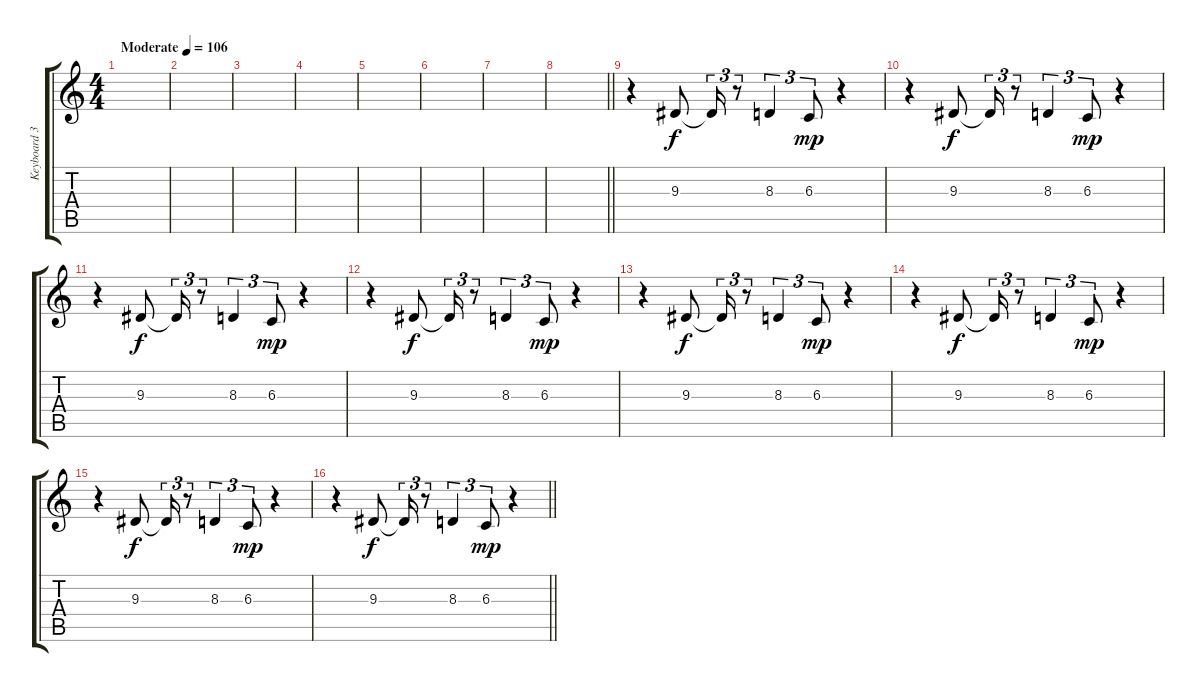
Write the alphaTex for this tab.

\track ("Keyboard 3" "Keyboard 3") {instrument rockorgan}
\staff {score tabs}
\tuning (Eb4 Bb3 Gb3 Db3 Ab2 Eb2) {hide}
\ts (4 4)
\tempo (106 "Moderate")
\clef g2
\ks c
|
|
|
|
|
|
|
\barLineRight lightlight
|
\section ("" "")
r.4 9.3.8 9.3{t}.16{tu (3 2)} r.8{tu (3 2)} 8.3.4{tu (3 2)} 6.3.8{tu (3 2) dy mp} r.4 |
r.4 9.3.8{dy f} 9.3{t}.16{tu (3 2)} r.8{tu (3 2)} 8.3.4{tu (3 2)} 6.3.8{tu (3 2) dy mp} r.4 |
r.4 9.3.8{dy f} 9.3{t}.16{tu (3 2)} r.8{tu (3 2)} 8.3.4{tu (3 2)} 6.3.8{tu (3 2) dy mp} r.4 |
r.4 9.3.8{dy f} 9.3{t}.16{tu (3 2)} r.8{tu (3 2)} 8.3.4{tu (3 2)} 6.3.8{tu (3 2) dy mp} r.4 |
r.4 9.3.8{dy f} 9.3{t}.16{tu (3 2)} r.8{tu (3 2)} 8.3.4{tu (3 2)} 6.3.8{tu (3 2) dy mp} r.4 |
r.4 9.3.8{dy f} 9.3{t}.16{tu (3 2)} r.8{tu (3 2)} 8.3.4{tu (3 2)} 6.3.8{tu (3 2) dy mp} r.4 |
r.4 9.3.8{dy f} 9.3{t}.16{tu (3 2)} r.8{tu (3 2)} 8.3.4{tu (3 2)} 6.3.8{tu (3 2) dy mp} r.4 |
\barLineRight lightlight
r.4 9.3.8{dy f} 9.3{t}.16{tu (3 2)} r.8{tu (3 2)} 8.3.4{tu (3 2)} 6.3.8{tu (3 2) dy mp} r.4
